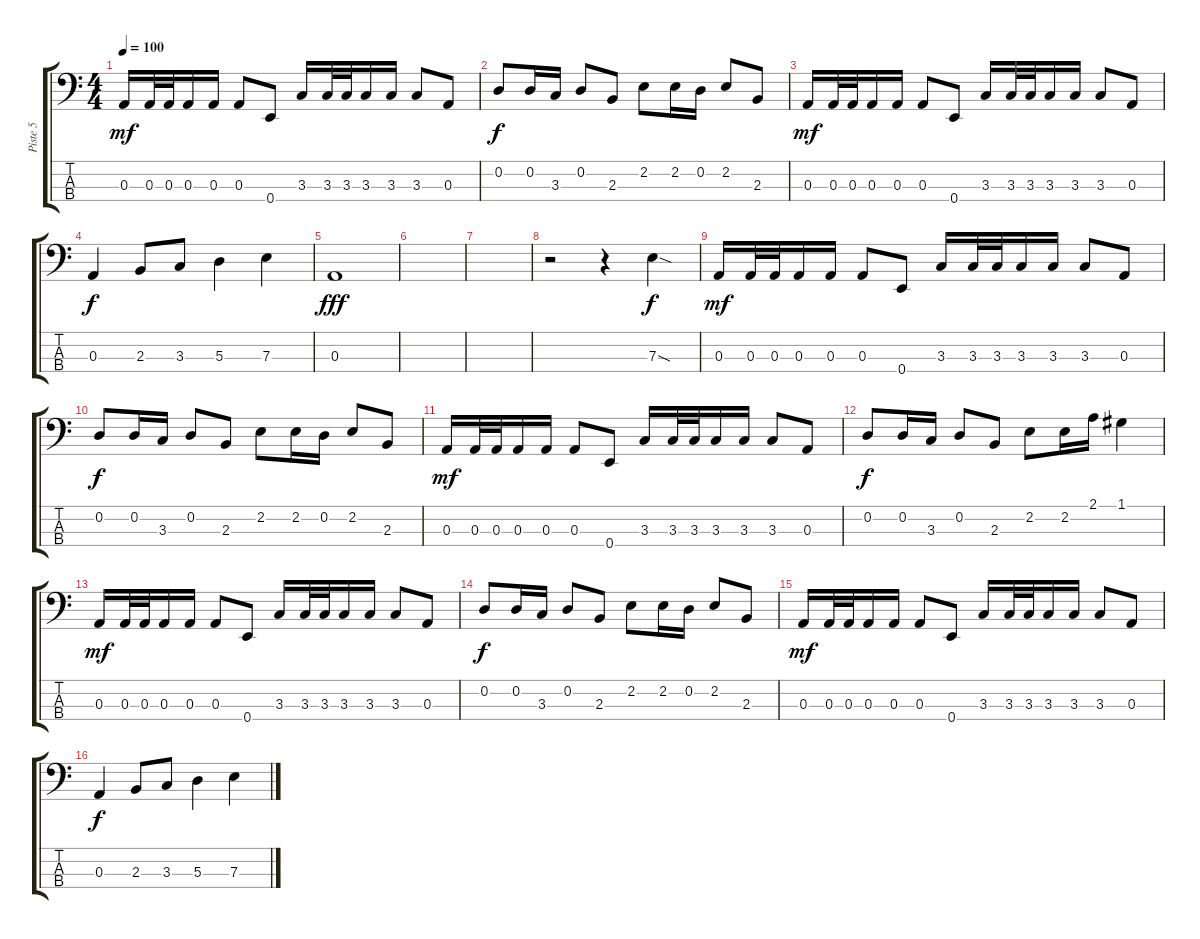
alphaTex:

\track ("Piste 5" "Piste 5") {instrument electricbasspick}
\staff {score tabs}
\tuning (G2 D2 A1 E1) {hide}
\ts (4 4)
\tempo 100
\clef f4
\ks c
0.3.16{dy mf} 0.3.32 0.3.32 0.3.16 0.3.16 0.3.8 0.4.8 3.3.16 3.3.32 3.3.32 3.3.16 3.3.16 3.3.8 0.3.8 |
0.2.8{dy f} 0.2.16 3.3.16 0.2.8 2.3.8 2.2.8 2.2.16 0.2.16 2.2.8 2.3.8 |
0.3.16{dy mf} 0.3.32 0.3.32 0.3.16 0.3.16 0.3.8 0.4.8 3.3.16 3.3.32 3.3.32 3.3.16 3.3.16 3.3.8 0.3.8 |
0.3.4{dy f} 2.3.8 3.3.8 5.3.4 7.3.4 |
0.3.1{dy fff} |
|
|
r.2 r.4 7.3{sod}.4{dy f} |
0.3.16{dy mf} 0.3.32 0.3.32 0.3.16 0.3.16 0.3.8 0.4.8 3.3.16 3.3.32 3.3.32 3.3.16 3.3.16 3.3.8 0.3.8 |
0.2.8{dy f} 0.2.16 3.3.16 0.2.8 2.3.8 2.2.8 2.2.16 0.2.16 2.2.8 2.3.8 |
0.3.16{dy mf} 0.3.32 0.3.32 0.3.16 0.3.16 0.3.8 0.4.8 3.3.16 3.3.32 3.3.32 3.3.16 3.3.16 3.3.8 0.3.8 |
0.2.8{dy f} 0.2.16 3.3.16 0.2.8 2.3.8 2.2.8 2.2.16 2.1.16 1.1.4 |
0.3.16{dy mf} 0.3.32 0.3.32 0.3.16 0.3.16 0.3.8 0.4.8 3.3.16 3.3.32 3.3.32 3.3.16 3.3.16 3.3.8 0.3.8 |
0.2.8{dy f} 0.2.16 3.3.16 0.2.8 2.3.8 2.2.8 2.2.16 0.2.16 2.2.8 2.3.8 |
0.3.16{dy mf} 0.3.32 0.3.32 0.3.16 0.3.16 0.3.8 0.4.8 3.3.16 3.3.32 3.3.32 3.3.16 3.3.16 3.3.8 0.3.8 |
0.3.4{dy f} 2.3.8 3.3.8 5.3.4 7.3.4
